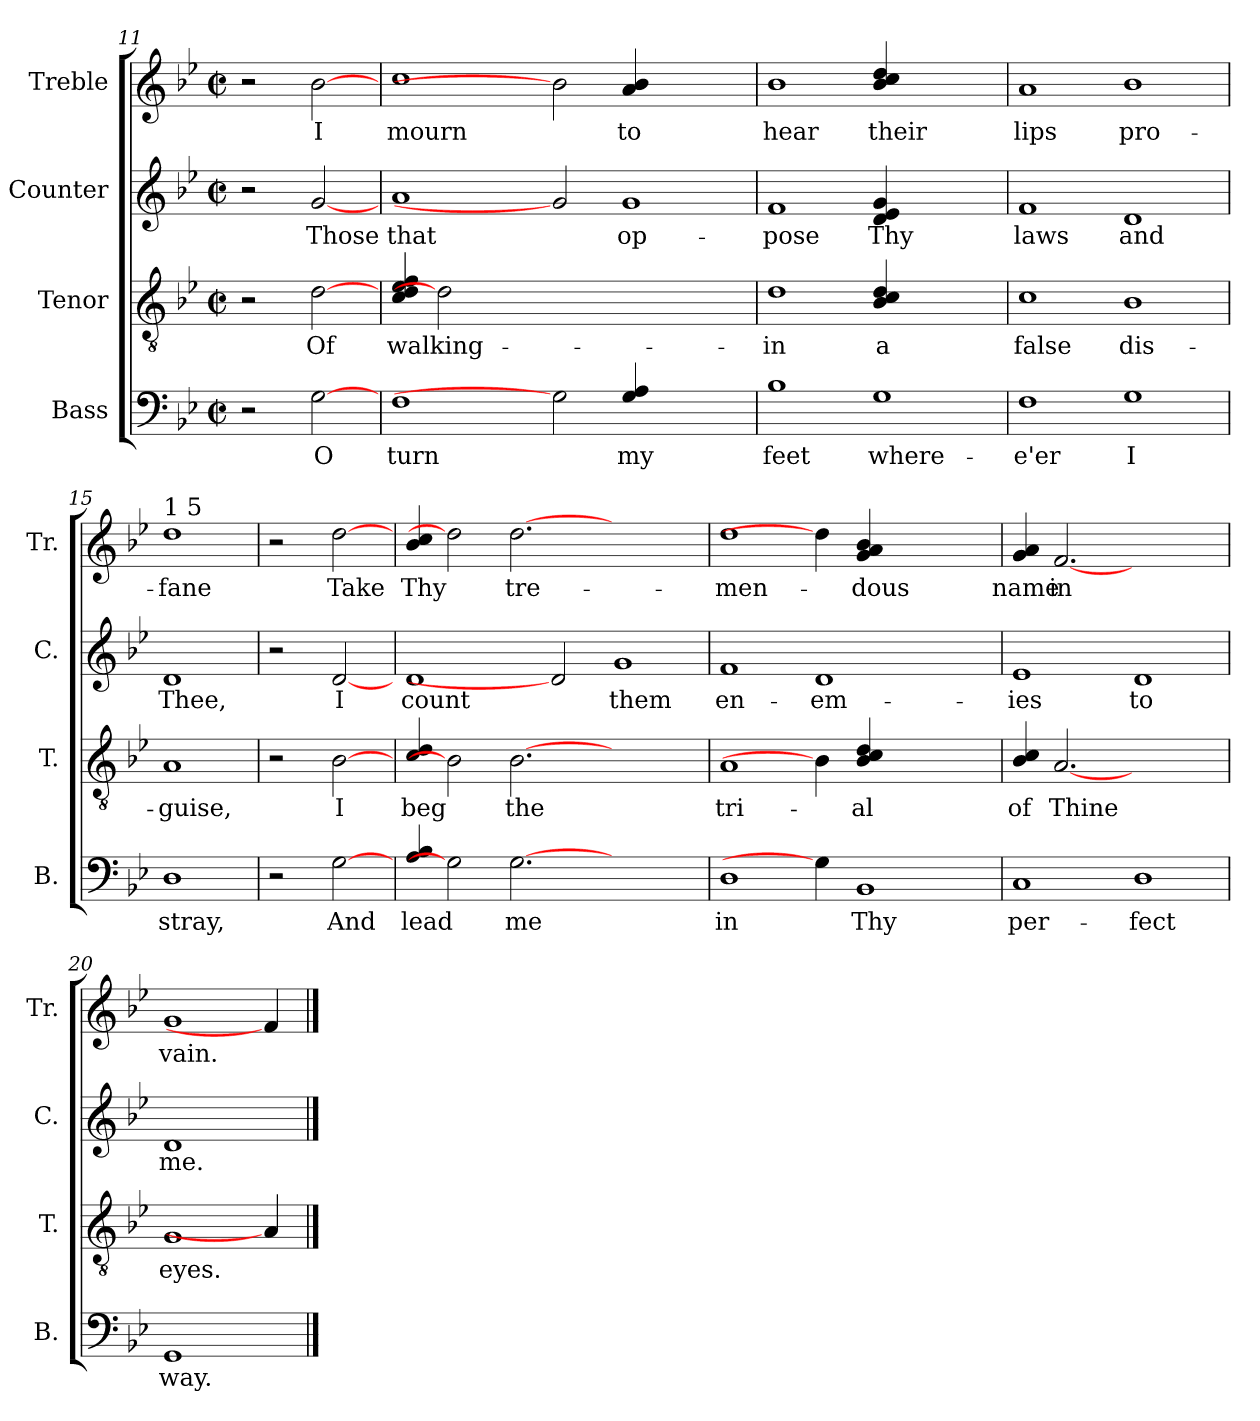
**kern	**text	**kern	**text	**kern	**text	**kern	**text
*part4	*part4	*part3	*part3	*part2	*part2	*part1	*part1
*staff4	*staff4	*staff3	*staff3	*staff2	*staff2	*staff1	*staff1
*I"Bass	*	*I"Tenor	*	*I"Counter	*	*I"Treble	*
*I'B.	*	*I'T.	*	*I'C.	*	*I'Tr.	*
*clefF4	*	*clefGv2	*	*clefG2	*	*clefG2	*
*k[b-e-]	*	*k[b-e-]	*	*k[b-e-]	*	*k[b-e-]	*
*B-:	*	*B-:	*	*B-:	*	*B-:	*
*M2/2	*	*M2/2	*	*M2/2	*	*M2/2	*
*met(c|)	*	*met(c|)	*	*met(c|)	*	*met(c|)	*
=11	=11	=11	=11	=11	=11	=11	=11
2r	.	2r	.	2r	.	2r	.
!	!LO:LY:b:rj	!	!LO:LY:b:rj	!	!LO:LY:b:rj	!	!LO:LY:b:rj
[2G	O	[2d	Of	[2g	Those	[2b-	I
=12	=12	=12	=12	=12	=12	=12	=12
!	!LO:LY:b:rj	!	!LO:LY:b:rj	!	!LO:LY:b:rj	!	!LO:LY:b:rj
1F	turn	(>(>4f/ 4e-/ 4d/ 4c/	walking-	1a	that	1cc	mourn
.	.	2d]	.	.	.	.	.
.	.	1..ryy	.	.	.	.	.
2G]	.	.	.	2g]	.	2b-]	.
!	!LO:LY:b:rj	!	!	!	!LO:LY:b:rj	!	!LO:LY:b:rj
(>4G/ 4A/	my	.	.	1g	op-	(<4b-/ 4a/	to
2.ryy	.	.	.	.	.	2.ryy	.
=13	=13	=13	=13	=13	=13	=13	=13
!	!LO:LY:b:rj	!	!LO:LY:b:rj	!	!LO:LY:b:rj	!	!LO:LY:b:rj
1B-	feet	1d	-in	1f	-pose	1b-	hear
!	!LO:LY:b:rj	!	!LO:LY:b:rj	!	!LO:LY:b:rj	!	!LO:LY:b:rj
1G	where-	(>4c/ 4B-/ 4d/	a	(<4g/ 4d/ 4e-/	Thy	(>4dd/ 4cc/ 4b-/	their
.	.	2.ryy	.	2.ryy	.	2.ryy	.
=14	=14	=14	=14	=14	=14	=14	=14
!	!LO:LY:b:rj	!	!LO:LY:b:rj	!	!LO:LY:b:rj	!	!LO:LY:b:rj
1F	-e'er	1c	false	1f	laws	1a	lips
!	!LO:LY:b:rj	!	!LO:LY:b:rj	!	!LO:LY:b:rj	!	!LO:LY:b:rj
1G	I	1B-	dis-	1d	and	1b-	pro-
!!LO:PB:g=z
=15	=15	=15	=15	=15	=15	=15	=15
!	!	!	!	!	!	!LO:TX:a:t=1 5	!
!	!LO:LY:b:rj	!	!LO:LY:b:rj	!	!LO:LY:b:rj	!	!LO:LY:b:rj
1D	stray,	1A	-guise,	1d	Thee,	1dd	-fane
=16	=16	=16	=16	=16	=16	=16	=16
2r	.	2r	.	2r	.	2r	.
!	!LO:LY:b:rj	!	!LO:LY:b:rj	!	!LO:LY:b:rj	!	!LO:LY:b:rj
[2G	And	[2B-	I	[2d	I	[2dd	Take
=17	=17	=17	=17	=17	=17	=17	=17
!	!LO:LY:b:rj	!	!LO:LY:b:rj	!	!LO:LY:b:rj	!	!LO:LY:b:rj
4B-/ 4A/	lead	4d/ 4c/	beg	1d	count	4b-/ 4cc/	Thy
2G]	.	2B-]	.	.	.	2dd]	.
!	!LO:LY:b:rj	!	!LO:LY:b:rj	!	!	!	!LO:LY:b:rj
[2.G	me	[2.B-	the	.	.	[2.dd	tre-
.	.	.	.	2d]	.	.	.
!	!	!	!	!	!LO:LY:b:rj	!	!
1ryy	.	1ryy	.	1g	them	1ryy	.
=18	=18	=18	=18	=18	=18	=18	=18
!	!LO:LY:b:rj	!	!LO:LY:b:rj	!	!LO:LY:b:rj	!	!LO:LY:b:rj
1D	in	1A	tri-	1f	en-	1dd	-men-
!	!	!	!	!	!LO:LY:b:rj	!	!
4G]	.	4B-]	.	1d	-em-	4dd]	.
!	!LO:LY:b:rj	!	!LO:LY:b:rj	!	!	!	!LO:LY:b:rj
1BB-	Thy	(>4c/ 4B-/ 4d/	-al	.	.	(<4a/ 4g/ 4b-/	-dous
.	.	2.ryy	.	.	.	2.ryy	.
.	.	.	.	4ryy	.	.	.
=19	=19	=19	=19	=19	=19	=19	=19
!	!LO:LY:b:rj	!	!LO:LY:b:rj	!	!LO:LY:b:rj	!	!LO:LY:b:rj
1C	per-	(>4c/ 4B-/	of	1e-	-ies	(<4a/ 4g/	name
!	!	!	!LO:LY:b:rj	!	!	!	!LO:LY:b:rj
.	.	[2.A	Thine	.	.	[2.f	in
!	!LO:LY:b:rj	!	!	!	!LO:LY:b:rj	!	!
1D	-fect	1ryy	.	1d	to	1ryy	.
=20	=20	=20	=20	=20	=20	=20	=20
!	!LO:LY:b:rj	!	!LO:LY:b:rj	!	!LO:LY:b:rj	!	!LO:LY:b:rj
1GG	way.	1G	eyes.	1d	me.	1g	vain.
4ryy	.	4A]	.	4ryy	.	4f]	.
==	==	==	==	==	==	==	==
*-	*-	*-	*-	*-	*-	*-	*-
